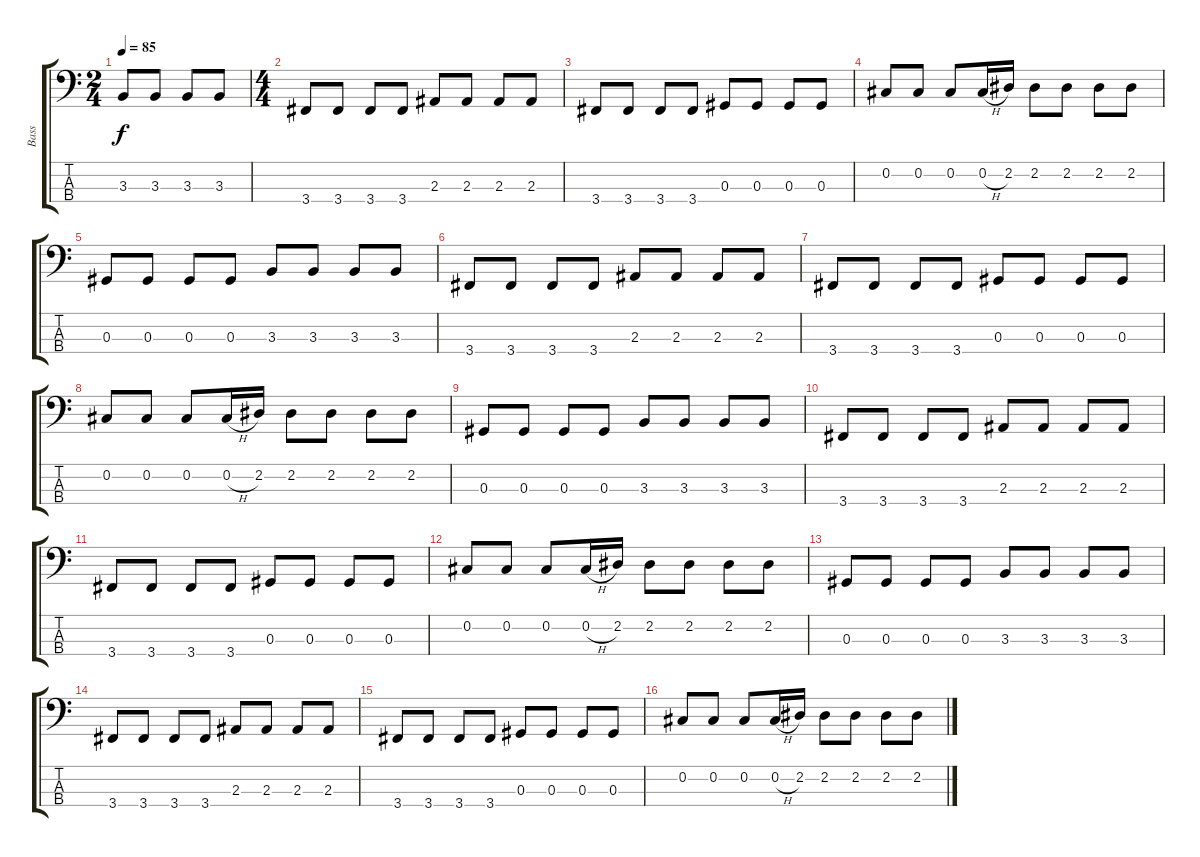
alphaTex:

\track ("Bass" "Bass") {instrument electricbassfinger}
\staff {score tabs}
\tuning (Gb2 Db2 Ab1 Eb1) {hide}
\ts (2 4)
\tempo 85
\clef f4
\ks c
3.3.8{dy f} 3.3.8 3.3.8 3.3.8 |
\ts (4 4)
3.4.8 3.4.8 3.4.8 3.4.8 2.3.8 2.3.8 2.3.8 2.3.8 |
3.4.8 3.4.8 3.4.8 3.4.8 0.3.8 0.3.8 0.3.8 0.3.8 |
0.2.8 0.2.8 0.2.8 0.2{h}.16 2.2.16 2.2.8 2.2.8 2.2.8 2.2.8 |
0.3.8 0.3.8 0.3.8 0.3.8 3.3.8 3.3.8 3.3.8 3.3.8 |
3.4.8 3.4.8 3.4.8 3.4.8 2.3.8 2.3.8 2.3.8 2.3.8 |
3.4.8 3.4.8 3.4.8 3.4.8 0.3.8 0.3.8 0.3.8 0.3.8 |
0.2.8 0.2.8 0.2.8 0.2{h}.16 2.2.16 2.2.8 2.2.8 2.2.8 2.2.8 |
0.3.8 0.3.8 0.3.8 0.3.8 3.3.8 3.3.8 3.3.8 3.3.8 |
3.4.8 3.4.8 3.4.8 3.4.8 2.3.8 2.3.8 2.3.8 2.3.8 |
3.4.8 3.4.8 3.4.8 3.4.8 0.3.8 0.3.8 0.3.8 0.3.8 |
0.2.8 0.2.8 0.2.8 0.2{h}.16 2.2.16 2.2.8 2.2.8 2.2.8 2.2.8 |
0.3.8 0.3.8 0.3.8 0.3.8 3.3.8 3.3.8 3.3.8 3.3.8 |
3.4.8 3.4.8 3.4.8 3.4.8 2.3.8 2.3.8 2.3.8 2.3.8 |
3.4.8 3.4.8 3.4.8 3.4.8 0.3.8 0.3.8 0.3.8 0.3.8 |
0.2.8 0.2.8 0.2.8 0.2{h}.16 2.2.16 2.2.8 2.2.8 2.2.8 2.2.8
